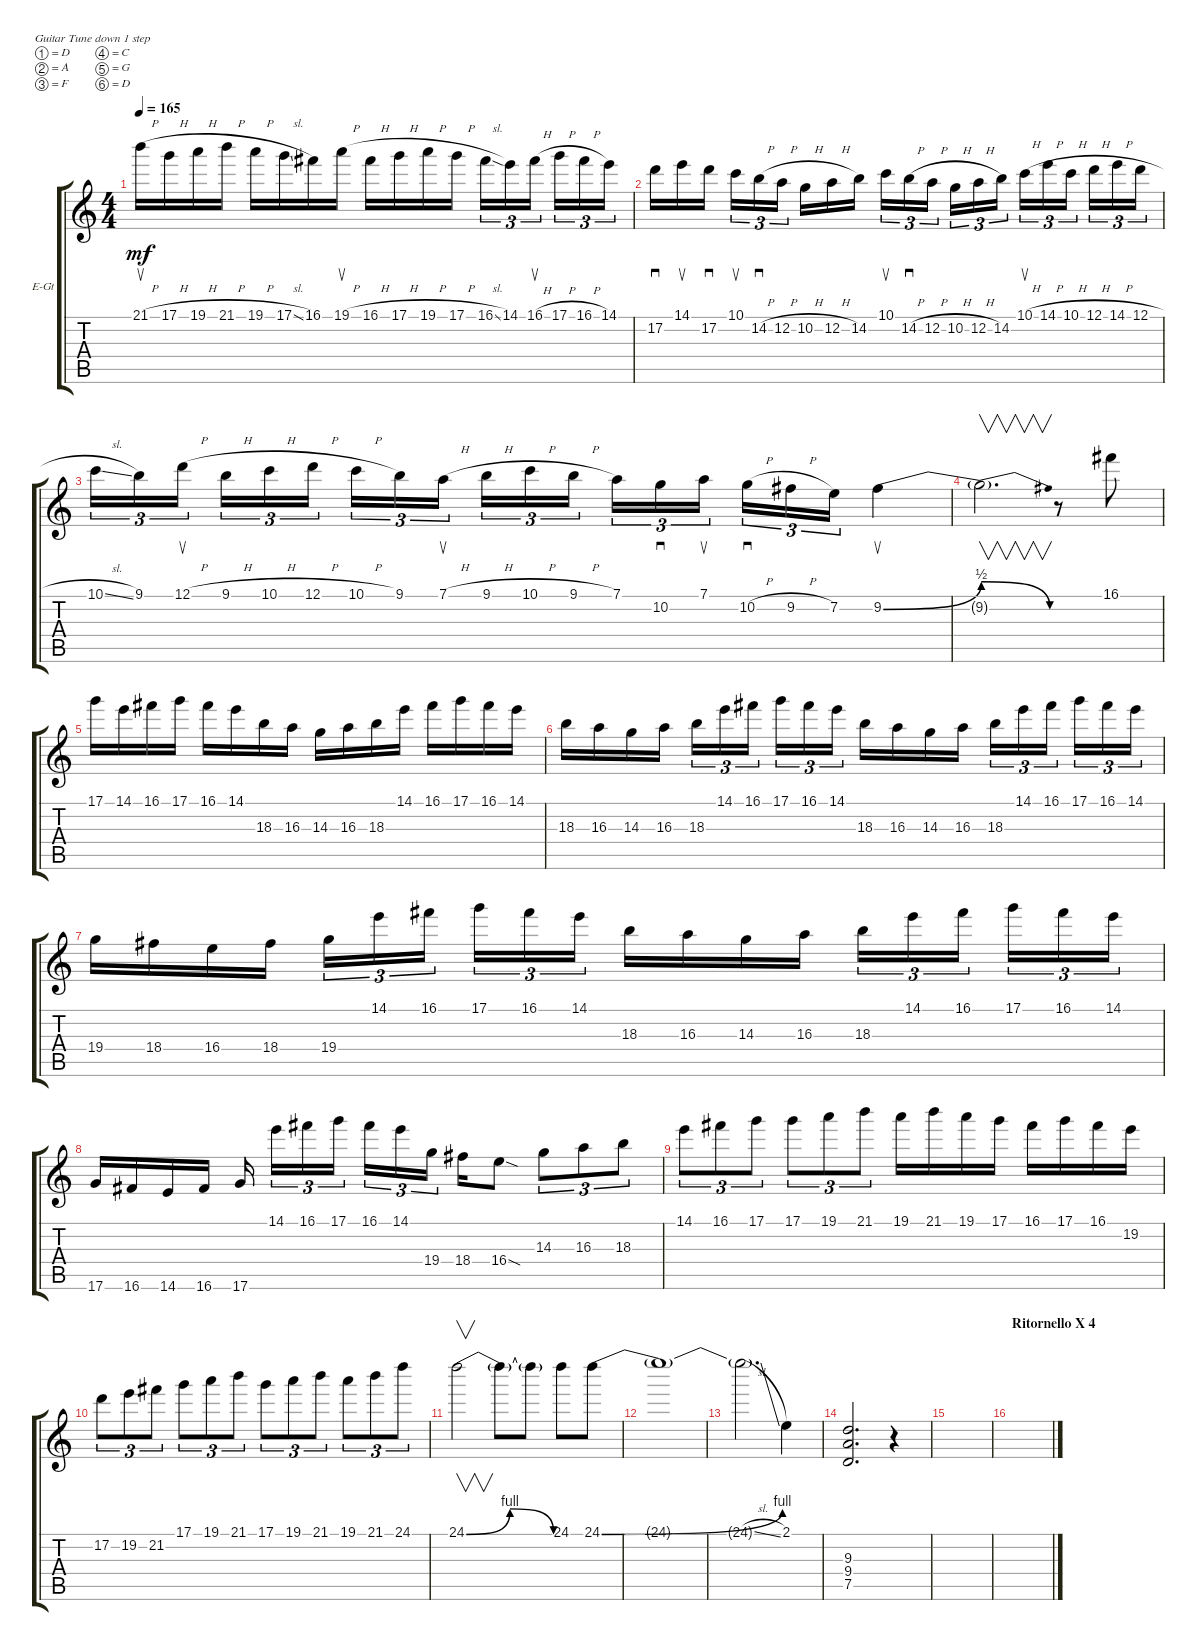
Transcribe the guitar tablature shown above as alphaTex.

\bracketExtendMode groupsimilarinstruments
\firstSystemTrackNameOrientation horizontal
\otherSystemsTrackNameOrientation horizontal
\track ("Guitar Lead" "E-Gt") {solo instrument distortionguitar}
\staff {score tabs}
\tuning (D4 A3 F3 C3 G2 D2)
\ts (4 4)
\tempo 165
\clef g2
\ks c
21.1{h}.16{su dy mf} 17.1{h}.16 19.1{h}.16 21.1{h}.16 19.1{h}.16 17.1{sl}.16 16.1.16 19.1{h}.16{su} 16.1{h}.16 17.1{h}.16 19.1{h}.16 17.1{h}.16 16.1{sl}.16{tu (3 2)} 14.1.16{tu (3 2)} 16.1{h}.16{su tu (3 2)} 17.1{h}.16{tu (3 2)} 16.1{h}.16{tu (3 2)} 14.1.16{tu (3 2)} |
17.2.16{sd} 14.1.16{su} 17.2.16{sd} 10.1.16{su tu (3 2)} 14.2{h}.16{sd tu (3 2)} 12.2{h}.16{tu (3 2)} 10.2{h}.16 12.2{h}.16 14.2.16 10.1.16{su tu (3 2)} 14.2{h}.16{sd tu (3 2)} 12.2{h}.16{tu (3 2)} 10.2{h}.16{tu (3 2)} 12.2{h}.16{tu (3 2)} 14.2.16{tu (3 2)} 10.1{h}.16{su tu (3 2)} 14.1{h}.16{tu (3 2)} 10.1{h}.16{tu (3 2)} 12.1{h}.16{tu (3 2)} 14.1{h}.16{tu (3 2)} 12.1{h}.16{tu (3 2)} |
10.1{sl}.16{tu (3 2)} 9.1.16{tu (3 2)} 12.1{h}.16{su tu (3 2)} 9.1{h}.16{tu (3 2)} 10.1{h}.16{tu (3 2)} 12.1{h}.16{tu (3 2)} 10.1{h}.16{tu (3 2)} 9.1.16{tu (3 2)} 7.1{h}.16{su tu (3 2)} 9.1{h}.16{tu (3 2)} 10.1{h}.16{tu (3 2)} 9.1{h}.16{tu (3 2)} 7.1.16{tu (3 2)} 10.2.16{sd tu (3 2)} 7.1.16{su tu (3 2)} 10.2{h}.16{sd tu (3 2)} 9.2{h}.16{tu (3 2)} 7.2.16{tu (3 2)} 9.2{be (bend 0 0 45.6 2)}.4{su} |
9.2{be (release 0 2 47.4 0) t}.2{v d} r.8 16.1.8 |
17.1.16 14.1.16 16.1.16 17.1.16 16.1.16 14.1.16 18.3.16 16.3.16 14.3.16 16.3.16 18.3.16 14.1.16 16.1.16 17.1.16 16.1.16 14.1.16 |
18.3.16 16.3.16 14.3.16 16.3.16 18.3.16{tu (3 2)} 14.1.16{tu (3 2)} 16.1.16{tu (3 2)} 17.1.16{tu (3 2)} 16.1.16{tu (3 2)} 14.1.16{tu (3 2)} 18.3.16 16.3.16 14.3.16 16.3.16 18.3.16{tu (3 2)} 14.1.16{tu (3 2)} 16.1.16{tu (3 2)} 17.1.16{tu (3 2)} 16.1.16{tu (3 2)} 14.1.16{tu (3 2)} |
19.4.16 18.4.16 16.4.16 18.4.16 19.4.16{tu (3 2)} 14.1.16{tu (3 2)} 16.1.16{tu (3 2)} 17.1.16{tu (3 2)} 16.1.16{tu (3 2)} 14.1.16{tu (3 2)} 18.3.16 16.3.16 14.3.16 16.3.16 18.3.16{tu (3 2)} 14.1.16{tu (3 2)} 16.1.16{tu (3 2)} 17.1.16{tu (3 2)} 16.1.16{tu (3 2)} 14.1.16{tu (3 2)} |
17.6.16 16.6.16 14.6.16 16.6.16 17.6.16 14.1.16{tu (3 2)} 16.1.16{tu (3 2)} 17.1.16{tu (3 2)} 16.1.16{tu (3 2)} 14.1.16{tu (3 2)} 19.4.16{tu (3 2)} 18.4.16 16.4{sod}.8 14.3.8{tu (3 2)} 16.3.8{tu (3 2)} 18.3.8{tu (3 2)} |
14.1.8{tu (3 2)} 16.1.8{tu (3 2)} 17.1.8{tu (3 2)} 17.1.8{tu (3 2)} 19.1.8{tu (3 2)} 21.1.8{tu (3 2)} 19.1.16 21.1.16 19.1.16 17.1.16 16.1.16 17.1.16 16.1.16 19.2.16 |
17.2.8{tu (3 2)} 19.2.8{tu (3 2)} 21.2.8{tu (3 2)} 17.1.8{tu (3 2)} 19.1.8{tu (3 2)} 21.1.8{tu (3 2)} 17.1.8{tu (3 2)} 19.1.8{tu (3 2)} 21.1.8{tu (3 2)} 19.1.8{tu (3 2)} 21.1.8{tu (3 2)} 24.1.8{tu (3 2)} |
24.1{be (bendrelease 0 0 10.2 4 46.8 4 57.599999999999994 0)}.2{v} 24.1{t}.8 24.1{t}.8 24.1.8 24.1{be (bend 0 0 15 4)}.8 |
24.1{t}.1 |
24.1{sl t}.2{d} 2.1.4 |
(7.5 9.4 9.3).2{d} r.4 |
\section ("" "")
|
\section ("" "Ritornello X 4")
